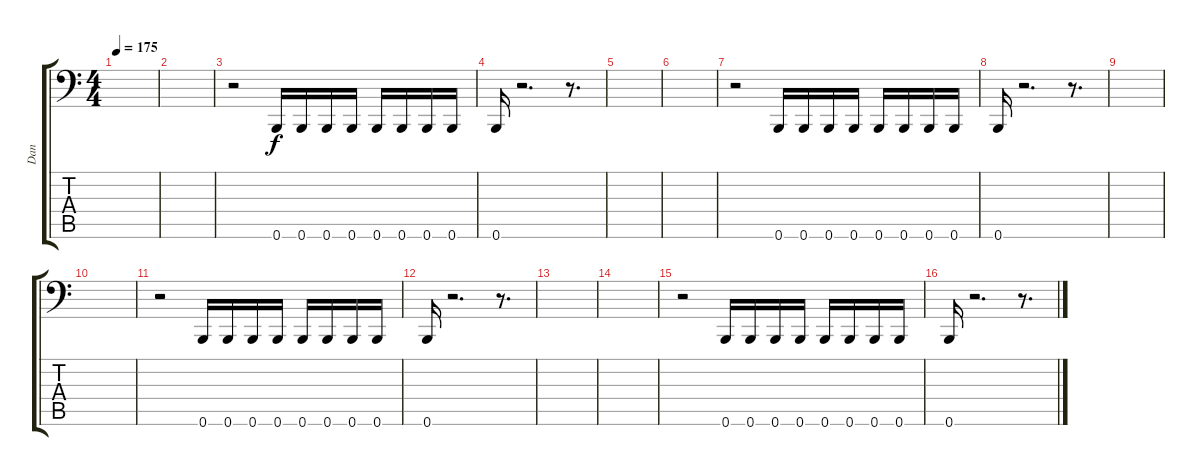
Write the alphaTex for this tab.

\track ("Dan" "Dan") {instrument slapbass1}
\staff {score tabs}
\tuning (Db3 Ab2 E2 B1 Gb1 B0) {hide}
\ts (4 4)
\tempo 175
\clef f4
\ks c
|
|
r.2 0.6.16 0.6.16 0.6.16 0.6.16 0.6.16 0.6.16 0.6.16 0.6.16 |
0.6.16 r.2{d} r.8{d} |
|
|
r.2 0.6.16 0.6.16 0.6.16 0.6.16 0.6.16 0.6.16 0.6.16 0.6.16 |
0.6.16 r.2{d} r.8{d} |
|
|
r.2 0.6.16 0.6.16 0.6.16 0.6.16 0.6.16 0.6.16 0.6.16 0.6.16 |
0.6.16 r.2{d} r.8{d} |
|
|
r.2 0.6.16 0.6.16 0.6.16 0.6.16 0.6.16 0.6.16 0.6.16 0.6.16 |
0.6.16 r.2{d} r.8{d}
